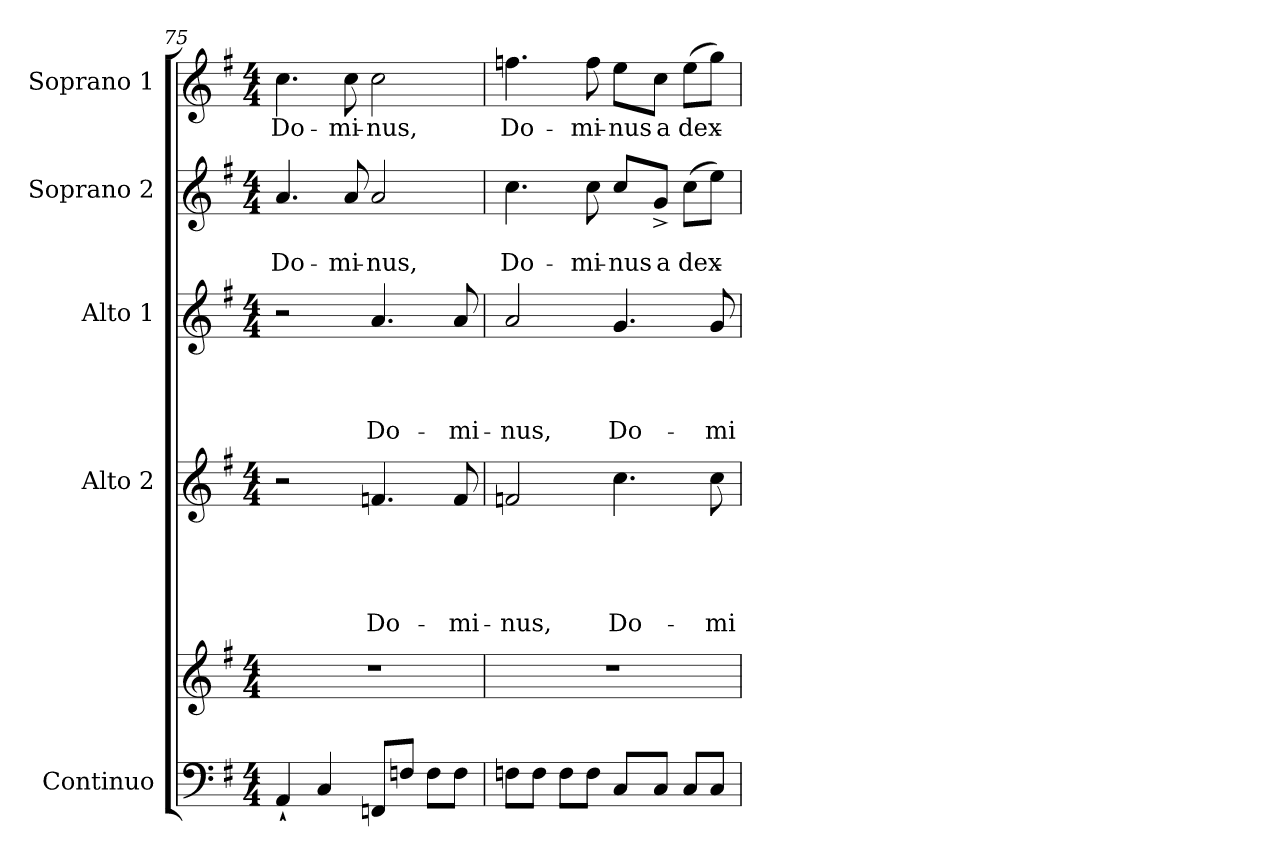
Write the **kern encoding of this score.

**kern	**kern	**kern	**text	**text	**text	**text	**text	**kern	**text	**text	**text	**text	**kern	**text	**text	**kern	**text
*part5	*part5	*part4	*part4	*part4	*part4	*part4	*part4	*part3	*part3	*part3	*part3	*part3	*part2	*part2	*part2	*part1	*part1
*staff6	*staff5	*staff4	*staff4	*staff4	*staff4	*staff4	*staff4	*staff3	*staff3	*staff3	*staff3	*staff3	*staff2	*staff2	*staff2	*staff1	*staff1
*I"Continuo	*	*I"Alto 2	*	*	*	*	*	*I"Alto 1	*	*	*	*	*I"Soprano 2	*	*	*I"Soprano 1	*
*	*	*I'A. 2	*	*	*	*	*	*I'A. 1	*	*	*	*	*I'S. 2	*	*	*I'S. 1	*
*clefF4	*clefG2	*clefG2	*	*	*	*	*	*clefG2	*	*	*	*	*clefG2	*	*	*clefG2	*
*k[f#]	*k[f#]	*k[f#]	*	*	*	*	*	*k[f#]	*	*	*	*	*k[f#]	*	*	*k[f#]	*
*G:	*G:	*G:	*	*	*	*	*	*G:	*	*	*	*	*G:	*	*	*G:	*
*M4/4	*M4/4	*M4/4	*	*	*	*	*	*M4/4	*	*	*	*	*M4/4	*	*	*M4/4	*
=75	=75	=75	=75	=75	=75	=75	=75	=75	=75	=75	=75	=75	=75	=75	=75	=75	=75
!	!	!	!	!	!	!	!	!	!	!	!	!	!	!	!LO:LY:b	!	!LO:LY:b
4AA`</	1r	2r	.	.	.	.	.	2r	.	.	.	.	4.a/	.	Do-	4.cc\	Do-
4C/	.	.	.	.	.	.	.	.	.	.	.	.	.	.	.	.	.
!	!	!	!	!	!	!	!	!	!	!	!	!	!	!	!LO:LY:b	!	!LO:LY:b
.	.	.	.	.	.	.	.	.	.	.	.	.	8a/	.	-mi-	8cc\	-mi-
!	!	!	!	!	!	!	!LO:LY:b	!	!	!	!	!LO:LY:b	!	!	!LO:LY:b	!	!LO:LY:b
8FFn</L	.	4.fn/	.	.	.	.	Do-	4.a/	.	.	.	Do-	2a/	.	-nus,	2cc\	-nus,
8Fn/J	.	.	.	.	.	.	.	.	.	.	.	.	.	.	.	.	.
8F\L	.	.	.	.	.	.	.	.	.	.	.	.	.	.	.	.	.
!	!	!	!	!	!	!	!LO:LY:b	!	!	!	!	!LO:LY:b	!	!	!	!	!
8F\J	.	8f/	.	.	.	.	-mi-	8a/	.	.	.	-mi-	.	.	.	.	.
=76	=76	=76	=76	=76	=76	=76	=76	=76	=76	=76	=76	=76	=76	=76	=76	=76	=76
!	!	!	!	!	!	!	!LO:LY:b	!	!	!	!	!LO:LY:b	!	!	!LO:LY:b	!	!LO:LY:b
8Fn\L	1r	2fn/	.	.	.	.	-nus,	2a/	.	.	.	-nus,	4.cc\	.	Do-	4.ffn\	Do-
8F\J	.	.	.	.	.	.	.	.	.	.	.	.	.	.	.	.	.
8F\L	.	.	.	.	.	.	.	.	.	.	.	.	.	.	.	.	.
!	!	!	!	!	!	!	!	!	!	!	!	!	!	!	!LO:LY:b	!	!LO:LY:b
8F\J	.	.	.	.	.	.	.	.	.	.	.	.	8cc\	.	-mi-	8ff\	-mi-
!	!	!	!	!	!	!	!LO:LY:b	!	!	!	!	!LO:LY:b	!	!	!LO:LY:b	!	!LO:LY:b
8C/L	.	4.cc\	.	.	.	.	Do-	4.g/	.	.	.	Do-	8cc/L	.	-nus	8ee\L	-nus
!	!	!	!	!	!	!	!	!	!	!	!	!	!	!	!LO:LY:b	!	!LO:LY:b
8C/J	.	.	.	.	.	.	.	.	.	.	.	.	8g^</J	.	a	8cc\J	a
!	!	!	!	!	!	!	!	!	!	!	!	!	!	!	!LO:LY:b	!	!LO:LY:b
8C/L	.	.	.	.	.	.	.	.	.	.	.	.	(>8cc\L	.	dex-	(>8ee\L	dex-
!	!	!	!	!	!	!	!LO:LY:b	!	!	!	!	!LO:LY:b	!	!	!	!	!
8C/J	.	8cc\	.	.	.	.	-mi-	8g/	.	.	.	-mi-	8ee\J)	.	.	8gg\J)	.
=	=	=	=	=	=	=	=	=	=	=	=	=	=	=	=	=	=
*-	*-	*-	*-	*-	*-	*-	*-	*-	*-	*-	*-	*-	*-	*-	*-	*-	*-
